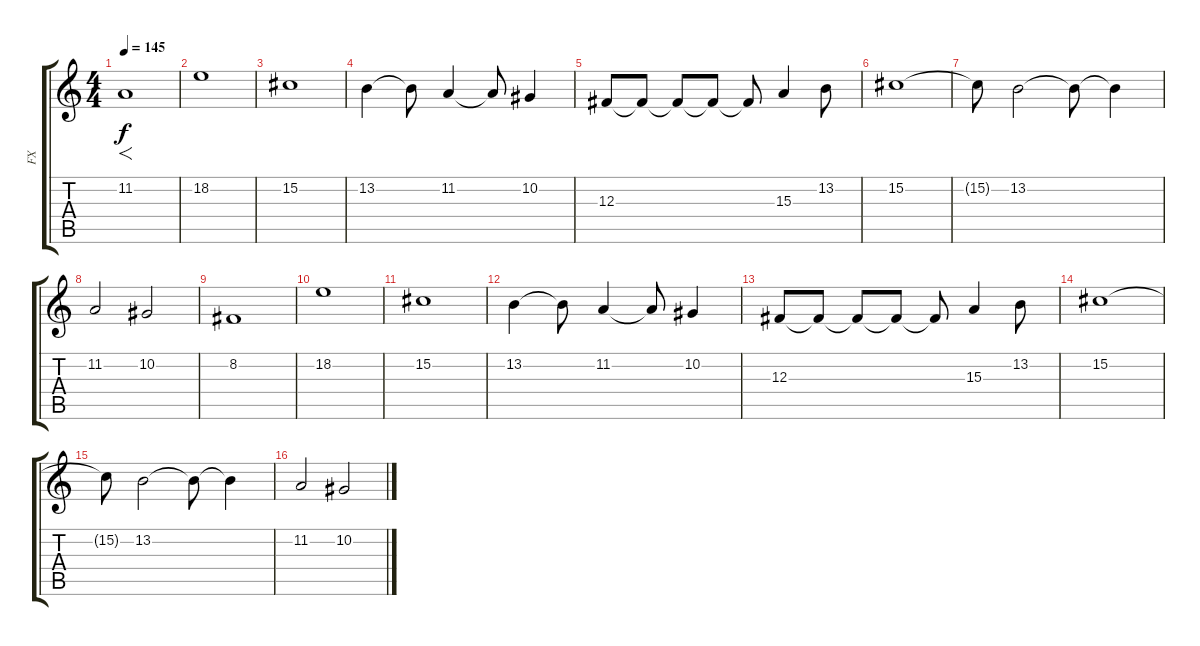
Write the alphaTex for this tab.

\track ("FX" "FX") {instrument rockorgan}
\staff {score tabs}
\tuning (Eb4 Bb3 Gb3 Db3 Ab2 Eb2) {hide}
\ts (4 4)
\tempo 145
\clef g2
\ks c
11.2.1{f dy f instrument stringensemble1} |
18.2.1 |
15.2.1 |
13.2.4 13.2{t}.8 11.2.4 11.2{t}.8 10.2.4 |
12.3.8 12.3{t}.8 12.3{t}.8 12.3{t}.8 12.3{t}.8 15.3.4 13.2.8 |
15.2.1 |
15.2{t}.8 13.2.2 13.2{t}.8 13.2{t}.4 |
11.2.2 10.2.2 |
8.2.1 |
18.2.1 |
15.2.1 |
13.2.4 13.2{t}.8 11.2.4 11.2{t}.8 10.2.4 |
12.3.8 12.3{t}.8 12.3{t}.8 12.3{t}.8 12.3{t}.8 15.3.4 13.2.8 |
15.2.1 |
15.2{t}.8 13.2.2 13.2{t}.8 13.2{t}.4 |
11.2.2 10.2.2
